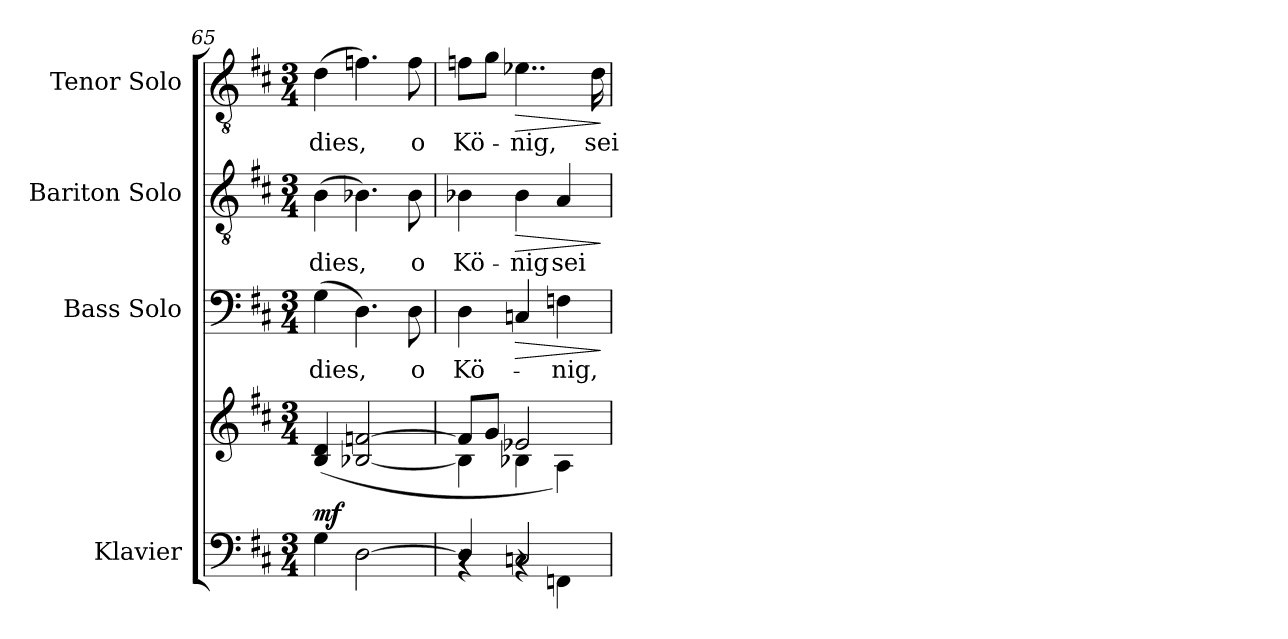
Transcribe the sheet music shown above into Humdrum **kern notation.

**kern	**kern	**dynam	**kern	**text	**dynam	**kern	**text	**dynam	**kern	**text	**dynam
*part4	*part4	*part4	*part3	*part3	*part3	*part2	*part2	*part2	*part1	*part1	*part1
*staff5	*staff4	*staff4/5	*staff3	*staff3	*staff3	*staff2	*staff2	*staff2	*staff1	*staff1	*staff1
*I"Klavier	*	*	*I"Bass Solo	*	*	*I"Bariton Solo	*	*	*I"Tenor Solo	*	*
*	*	*	*I'B S	*	*	*I'B r S	*	*	*I'T S	*	*
*clefF4	*clefG2	*	*clefF4	*	*	*clefGv2	*	*	*clefGv2	*	*
*k[f#c#]	*k[f#c#]	*	*k[f#c#]	*	*	*k[f#c#]	*	*	*k[f#c#]	*	*
*M3/4	*M3/4	*	*M3/4	*	*	*M3/4	*	*	*M3/4	*	*
=65	=65	=65	=65	=65	=65	=65	=65	=65	=65	=65	=65
!	!	!LO:DY:a=2	!	!LO:LY:b	!	!	!LO:LY:b	!	!	!LO:LY:b	!
4G\	(4B/ 4d/	mf	(4G\	dies,	.	(4B\	dies,	.	(4d\	dies,	.
[2D\	[2B-X/ [2fn/	.	4.D\)	.	.	4.B-X\)	.	.	4.fn\)	.	.
!	!	!	!	!LO:LY:b	!	!	!LO:LY:b	!	!	!LO:LY:b	!
.	.	.	8D\	o	.	8B-\	o	.	8f\	o	.
=66	=66	=66	=66	=66	=66	=66	=66	=66	=66	=66	=66
*^	*^	*	*	*	*	*	*	*	*	*	*
!	!	!	!	!	!	!LO:LY:b	!	!	!LO:LY:b	!	!	!LO:LY:b	!
4D/]	4rBB	8f/L]	4B-\]	.	4D\	Kö-	.	4B-X\	Kö-	.	8fn\L	Kö-	.
.	.	8g/J	.	.	.	.	.	.	.	.	8g\J	.	.
!	!	!	!	!	!	!	!LO:HP:b	!	!LO:LY:b	!LO:HP:b	!	!LO:LY:b	!LO:HP:b
2Cn/	4rBB	2e-X/	4B-X\	.	4Cn/	.	>	4B-\	-nig	>	4..e-X\	-nig,	>
!	!	!	!	!	!	!LO:LY:b	!	!	!LO:LY:b	!	!	!	!
.	4FFn\	.	4A\)	.	4Fn\	-nig,	.	4A/	sei	.	.	.	.
!	!	!	!	!	!	!	!	!	!	!	!	!LO:LY:b	!
.	.	.	.	.	.	.	.	.	.	.	16d\	sei	.
*v	*v	*	*	*	*	*	*	*	*	*	*	*	*
*	*v	*v	*	*	*	*	*	*	*	*	*	*
.	.	.	.	.	]	.	.	]	.	.	]
=	=	=	=	=	=	=	=	=	=	=	=
*-	*-	*-	*-	*-	*-	*-	*-	*-	*-	*-	*-
